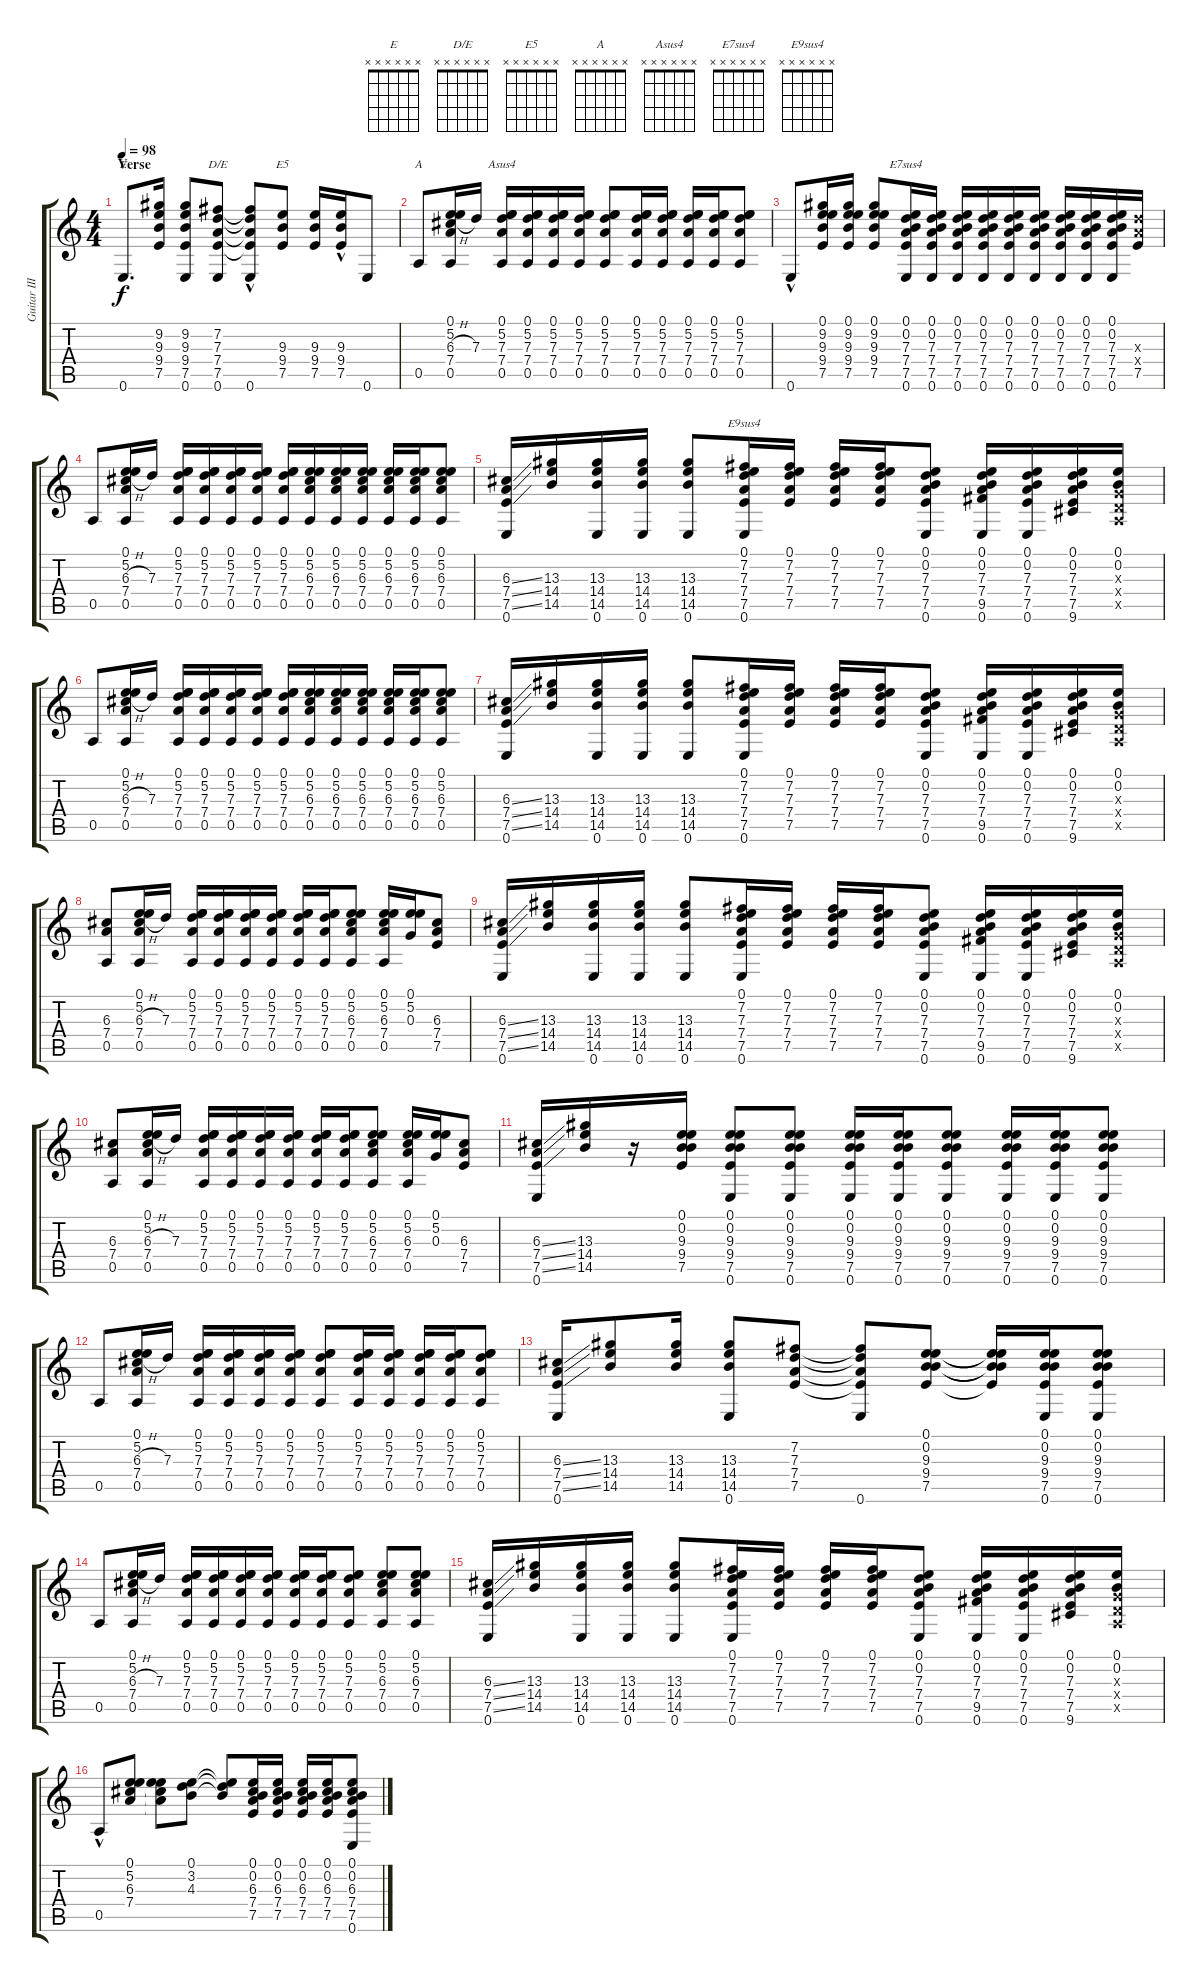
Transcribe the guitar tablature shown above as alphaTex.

\track ("Guitar III" "Guitar III") {instrument acousticguitarsteel}
\staff {score tabs}
\tuning (E4 B3 G3 D3 A2 E2) {hide}
\chord ("E" x x x x x x) {firstfret 0}
\chord ("D/E" x x x x x x) {firstfret 0}
\chord ("E5" x x x x x x) {firstfret 0}
\chord ("A" x x x x x x) {firstfret 0}
\chord ("Asus4" x x x x x x) {firstfret 0}
\chord ("E7sus4" x x x x x x) {firstfret 0}
\chord ("E9sus4" x x x x x x) {firstfret 0}
\ts (4 4)
\section ("" "Verse")
\tempo 98
\clef g2
\ks c
0.6.8{d ch "E" dy f} (9.2 9.3 9.4 7.5).16 (9.2 9.3 9.4 7.5 0.6).8 (7.2 7.3 7.4 7.5 0.6).8{ch "D/E"} (7.2{t} 7.3{t} 7.4{t} 7.5{t} 0.6{hac}).8 (9.3 9.4 7.5).8{ch "E5"} (9.3 9.4 7.5).16 (9.3{hac} 9.4{hac} 7.5{hac}).16 0.6.8 |
0.5.8{ch "A"} (0.1 5.2 6.3{h} 7.4 0.5).16 7.3.16 (0.1 5.2 7.3 7.4 0.5).16{ch "Asus4"} (0.1 5.2 7.3 7.4 0.5).16 (0.1 5.2 7.3 7.4 0.5).16 (0.1 5.2 7.3 7.4 0.5).16 (0.1 5.2 7.3 7.4 0.5).8 (0.1 5.2 7.3 7.4 0.5).16 (0.1 5.2 7.3 7.4 0.5).16 (0.1 5.2 7.3 7.4 0.5).16 (0.1 5.2 7.3 7.4 0.5).16 (0.1 5.2 7.3 7.4 0.5).8 |
0.6{hac}.8 (0.1 9.2 9.3 9.4 7.5).16 (0.1 9.2 9.3 9.4 7.5).16 (0.1 9.2 9.3 9.4 7.5).8 (0.1 0.2 7.3 7.4 7.5 0.6).16{ch "E7sus4"} (0.1 0.2 7.3 7.4 7.5 0.6).16 (0.1 0.2 7.3 7.4 7.5 0.6).16 (0.1 0.2 7.3 7.4 7.5 0.6).16 (0.1 0.2 7.3 7.4 7.5 0.6).16 (0.1 0.2 7.3 7.4 7.5 0.6).16 (0.1 0.2 7.3 7.4 7.5 0.6).16 (0.1 0.2 7.3 7.4 7.5 0.6).16 (0.1 0.2 7.3 7.4 7.5 0.6).16 (7.3{x} 7.4{x} 7.5).16 |
0.5.8 (0.1 5.2 6.3{h} 7.4 0.5).16 7.3.16 (0.1 5.2 7.3 7.4 0.5).16 (0.1 5.2 7.3 7.4 0.5).16 (0.1 5.2 7.3 7.4 0.5).16 (0.1 5.2 7.3 7.4 0.5).16 (0.1 5.2 7.3 7.4 0.5).16 (0.1 5.2 6.3 7.4 0.5).16 (0.1 5.2 6.3 7.4 0.5).16 (0.1 5.2 6.3 7.4 0.5).16 (0.1 5.2 6.3 7.4 0.5).16 (0.1 5.2 6.3 7.4 0.5).16 (0.1 5.2 6.3 7.4 0.5).8 |
(6.3{ss} 7.4{ss} 7.5{ss} 0.6).16 (13.3 14.4 14.5).16 (13.3 14.4 14.5 0.6).16 (13.3 14.4 14.5 0.6).16 (13.3 14.4 14.5 0.6).8 (0.1 7.2 7.3 7.4 7.5 0.6).16{ch "E9sus4"} (0.1 7.2 7.3 7.4 7.5).16 (0.1 7.2 7.3 7.4 7.5).16 (0.1 7.2 7.3 7.4 7.5).16 (0.1 0.2 7.3 7.4 7.5 0.6).8 (0.1 0.2 7.3 7.4 9.5 0.6).16 (0.1 0.2 7.3 7.4 7.5 0.6).16 (0.1 0.2 7.3 7.4 7.5 9.6).16 (0.1 0.2 0.3{x} 0.4{x} 0.5{x}).16 |
0.5.8 (0.1 5.2 6.3{h} 7.4 0.5).16 7.3.16 (0.1 5.2 7.3 7.4 0.5).16 (0.1 5.2 7.3 7.4 0.5).16 (0.1 5.2 7.3 7.4 0.5).16 (0.1 5.2 7.3 7.4 0.5).16 (0.1 5.2 7.3 7.4 0.5).16 (0.1 5.2 6.3 7.4 0.5).16 (0.1 5.2 6.3 7.4 0.5).16 (0.1 5.2 6.3 7.4 0.5).16 (0.1 5.2 6.3 7.4 0.5).16 (0.1 5.2 6.3 7.4 0.5).16 (0.1 5.2 6.3 7.4 0.5).8 |
(6.3{ss} 7.4{ss} 7.5{ss} 0.6).16 (13.3 14.4 14.5).16 (13.3 14.4 14.5 0.6).16 (13.3 14.4 14.5 0.6).16 (13.3 14.4 14.5 0.6).8 (0.1 7.2 7.3 7.4 7.5 0.6).16 (0.1 7.2 7.3 7.4 7.5).16 (0.1 7.2 7.3 7.4 7.5).16 (0.1 7.2 7.3 7.4 7.5).16 (0.1 0.2 7.3 7.4 7.5 0.6).8 (0.1 0.2 7.3 7.4 9.5 0.6).16 (0.1 0.2 7.3 7.4 7.5 0.6).16 (0.1 0.2 7.3 7.4 7.5 9.6).16 (0.1 0.2 0.3{x} 0.4{x} 0.5{x}).16 |
(6.3 7.4 0.5).8 (0.1 5.2 6.3{h} 7.4 0.5).16 7.3.16 (0.1 5.2 7.3 7.4 0.5).16 (0.1 5.2 7.3 7.4 0.5).16 (0.1 5.2 7.3 7.4 0.5).16 (0.1 5.2 7.3 7.4 0.5).16 (0.1 5.2 7.3 7.4 0.5).16 (0.1 5.2 7.3 7.4 0.5).16 (0.1 5.2 6.3 7.4 0.5).8 (0.1 5.2 6.3 7.4 0.5).16 (0.1 5.2 0.3).16 (6.3 7.4 7.5).8 |
(6.3{ss} 7.4{ss} 7.5{ss} 0.6).16 (13.3 14.4 14.5).16 (13.3 14.4 14.5 0.6).16 (13.3 14.4 14.5 0.6).16 (13.3 14.4 14.5 0.6).8 (0.1 7.2 7.3 7.4 7.5 0.6).16 (0.1 7.2 7.3 7.4 7.5).16 (0.1 7.2 7.3 7.4 7.5).16 (0.1 7.2 7.3 7.4 7.5).16 (0.1 0.2 7.3 7.4 7.5 0.6).8 (0.1 0.2 7.3 7.4 9.5 0.6).16 (0.1 0.2 7.3 7.4 7.5 0.6).16 (0.1 0.2 7.3 7.4 7.5 9.6).16 (0.1 0.2 0.3{x} 0.4{x} 0.5{x}).16 |
(6.3 7.4 0.5).8 (0.1 5.2 6.3{h} 7.4 0.5).16 7.3.16 (0.1 5.2 7.3 7.4 0.5).16 (0.1 5.2 7.3 7.4 0.5).16 (0.1 5.2 7.3 7.4 0.5).16 (0.1 5.2 7.3 7.4 0.5).16 (0.1 5.2 7.3 7.4 0.5).16 (0.1 5.2 7.3 7.4 0.5).16 (0.1 5.2 6.3 7.4 0.5).8 (0.1 5.2 6.3 7.4 0.5).16 (0.1 5.2 0.3).16 (6.3 7.4 7.5).8 |
(6.3{ss} 7.4{ss} 7.5{ss} 0.6).16 (13.3 14.4 14.5).16 r.16 (0.1 0.2 9.3 9.4 7.5).16 (0.1 0.2 9.3 9.4 7.5 0.6).8 (0.1 0.2 9.3 9.4 7.5 0.6).8 (0.1 0.2 9.3 9.4 7.5 0.6).16 (0.1 0.2 9.3 9.4 7.5 0.6).16 (0.1 0.2 9.3 9.4 7.5 0.6).8 (0.1 0.2 9.3 9.4 7.5 0.6).16 (0.1 0.2 9.3 9.4 7.5 0.6).16 (0.1 0.2 9.3 9.4 7.5 0.6).8 |
0.5.8 (0.1 5.2 6.3{h} 7.4 0.5).16 7.3.16 (0.1 5.2 7.3 7.4 0.5).16 (0.1 5.2 7.3 7.4 0.5).16 (0.1 5.2 7.3 7.4 0.5).16 (0.1 5.2 7.3 7.4 0.5).16 (0.1 5.2 7.3 7.4 0.5).8 (0.1 5.2 7.3 7.4 0.5).16 (0.1 5.2 7.3 7.4 0.5).16 (0.1 5.2 7.3 7.4 0.5).16 (0.1 5.2 7.3 7.4 0.5).16 (0.1 5.2 7.3 7.4 0.5).8 |
(6.3{ss} 7.4{ss} 7.5{ss} 0.6).16 (13.3 14.4 14.5).8 (13.3 14.4 14.5).16 (13.3 14.4 14.5 0.6).8 (7.2 7.3 7.4 7.5).8 (7.2{t} 7.3{t} 7.4{t} 7.5{t} 0.6).8 (0.1 0.2 9.3 9.4 7.5).8 (0.1{t} 0.2{t} 9.3{t} 9.4{t} 7.5{t}).16 (0.1 0.2 9.3 9.4 7.5 0.6).16 (0.1 0.2 9.3 9.4 7.5 0.6).8 |
0.5.8 (0.1 5.2 6.3{h} 7.4 0.5).16 7.3.16 (0.1 5.2 7.3 7.4 0.5).16 (0.1 5.2 7.3 7.4 0.5).16 (0.1 5.2 7.3 7.4 0.5).16 (0.1 5.2 7.3 7.4 0.5).16 (0.1 5.2 7.3 7.4 0.5).16 (0.1 5.2 7.3 7.4 0.5).16 (0.1 5.2 7.3 7.4 0.5).8 (0.1 5.2 6.3 7.4 0.5).8 (0.1 5.2 6.3 7.4 0.5).8 |
(6.3{ss} 7.4{ss} 7.5{ss} 0.6).16 (13.3 14.4 14.5).16 (13.3 14.4 14.5 0.6).16 (13.3 14.4 14.5 0.6).16 (13.3 14.4 14.5 0.6).8 (0.1 7.2 7.3 7.4 7.5 0.6).16 (0.1 7.2 7.3 7.4 7.5).16 (0.1 7.2 7.3 7.4 7.5).16 (0.1 7.2 7.3 7.4 7.5).16 (0.1 0.2 7.3 7.4 7.5 0.6).8 (0.1 0.2 7.3 7.4 9.5 0.6).16 (0.1 0.2 7.3 7.4 7.5 0.6).16 (0.1 0.2 7.3 7.4 7.5 9.6).16 (0.1 0.2 0.3{x} 0.4{x} 0.5{x}).16 |
0.5{hac}.8 (0.1 5.2 6.3 7.4).8 (0.1{t} 5.2{t} 6.3{t} 7.4{t}).8 (0.1 3.2 4.3).8 (0.1{t} 3.2{t} 4.3{t}).8 (0.1 0.2 6.3 7.4 7.5).16 (0.1 0.2 6.3 7.4 7.5).16 (0.1 0.2 6.3 7.4 7.5).16 (0.1 0.2 6.3 7.4 7.5).16 (0.1 0.2 6.3 7.4 7.5 0.6).8
